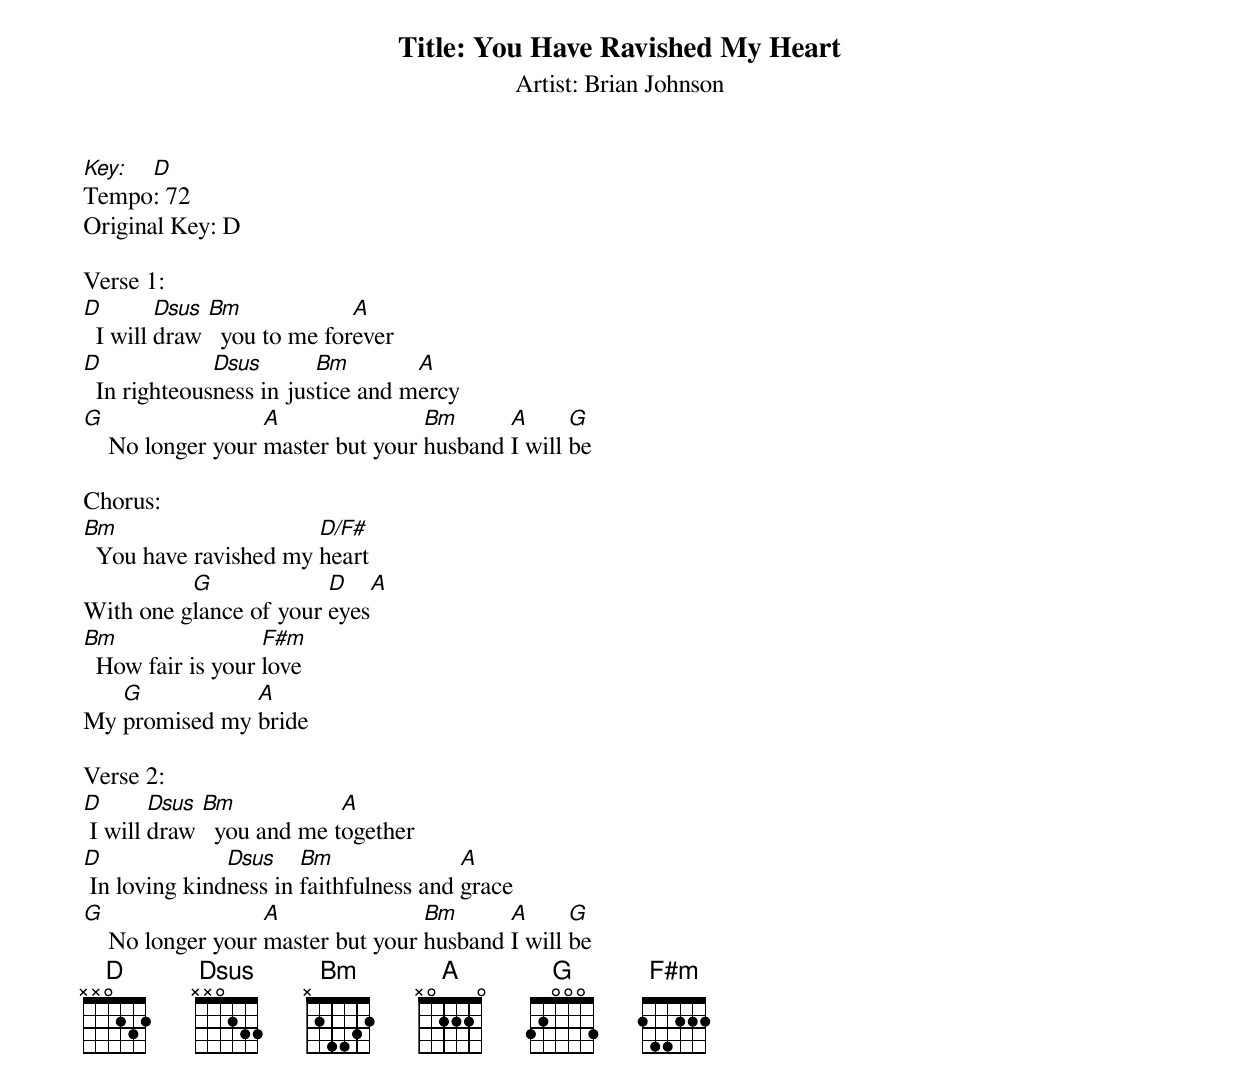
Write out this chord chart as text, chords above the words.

Title: You Have Ravished My Heart
Artist: Brian Johnson
Key: D
Tempo: 72
Original Key: D

Verse 1:
D        Dsus Bm             A
  I will draw   you to me forever
D             Dsus       Bm        A
  In righteousness in justice and mercy
G                  A               Bm      A      G
    No longer your master but your husband I will be

Chorus:
Bm                     D/F#
  You have ravished my heart
          G             D    A
With one glance of your eyes
Bm                 F#m
  How fair is your love
   G           A
My promised my bride

Verse 2:
D       Dsus Bm            A
 I will draw   you and me together
D              Dsus    Bm               A
 In loving kindness in faithfulness and grace
G                  A               Bm      A      G
    No longer your master but your husband I will be
